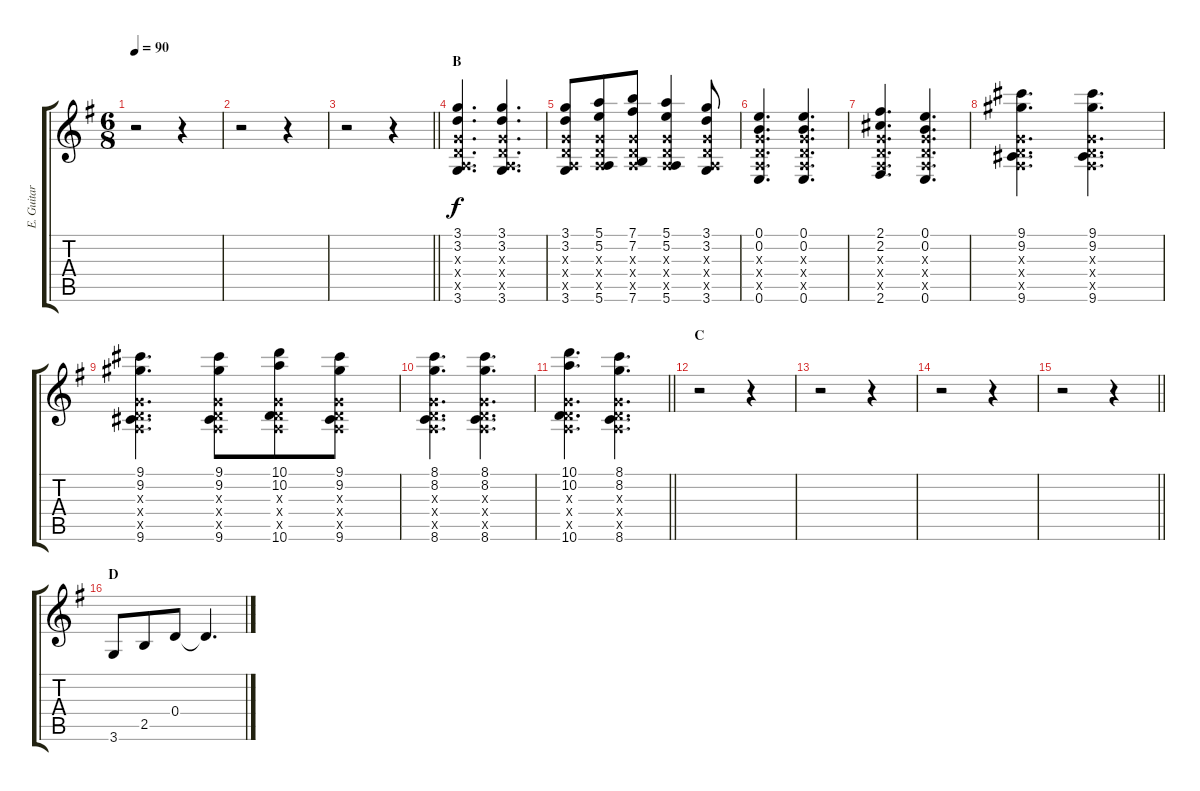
\track ("E. Guitar I" "E. Guitar ") {instrument overdrivenguitar}
\staff {score tabs}
\tuning (E4 B3 G3 D3 A2 E2) {hide}
\ts (6 8)
\tempo 90
\clef g2
\ks g
r.2{dy f} r.4 |
r.2 r.4 |
\barLineRight lightlight
r.2 r.4 |
\section ("" "B")
(3.1 3.2 0.3{x} 0.4{x} 0.5{x} 3.6).4{d} (3.1 3.2 0.3{x} 0.4{x} 0.5{x} 3.6).4{d} |
(3.1 3.2 0.3{x} 0.4{x} 0.5{x} 3.6).8 (5.1 5.2 0.3{x} 0.4{x} 0.5{x} 5.6).8 (7.1 7.2 0.3{x} 0.4{x} 0.5{x} 7.6).8 (5.1 5.2 0.3{x} 0.4{x} 0.5{x} 5.6).4 (3.1 3.2 0.3{x} 0.4{x} 0.5{x} 3.6).8 |
(0.1 0.2 0.3{x} 0.4{x} 0.5{x} 0.6).4{d} (0.1 0.2 0.3{x} 0.4{x} 0.5{x} 0.6).4{d} |
(2.1 2.2 0.3{x} 0.4{x} 0.5{x} 2.6).4{d} (0.1 0.2 0.3{x} 0.4{x} 0.5{x} 0.6).4{d} |
(9.1 9.2 0.3{x} 0.4{x} 0.5{x} 9.6).4{d} (9.1 9.2 0.3{x} 0.4{x} 0.5{x} 9.6).4{d} |
(9.1 9.2 0.3{x} 0.4{x} 0.5{x} 9.6).4{d} (9.1 9.2 0.3{x} 0.4{x} 0.5{x} 9.6).8 (10.1 10.2 0.3{x} 0.4{x} 0.5{x} 10.6).8 (9.1 9.2 0.3{x} 0.4{x} 0.5{x} 9.6).8 |
(8.1 8.2 0.3{x} 0.4{x} 0.5{x} 8.6).4{d} (8.1 8.2 0.3{x} 0.4{x} 0.5{x} 8.6).4{d} |
\barLineRight lightlight
(10.1 10.2 0.3{x} 0.4{x} 0.5{x} 10.6).4{d} (8.1 8.2 0.3{x} 0.4{x} 0.5{x} 8.6).4{d} |
\section ("" "C")
r.2 r.4 |
r.2 r.4 |
r.2 r.4 |
\barLineRight lightlight
r.2 r.4 |
\section ("" "D")
3.6.8 2.5.8 0.4.8 0.4{t}.4{d}
